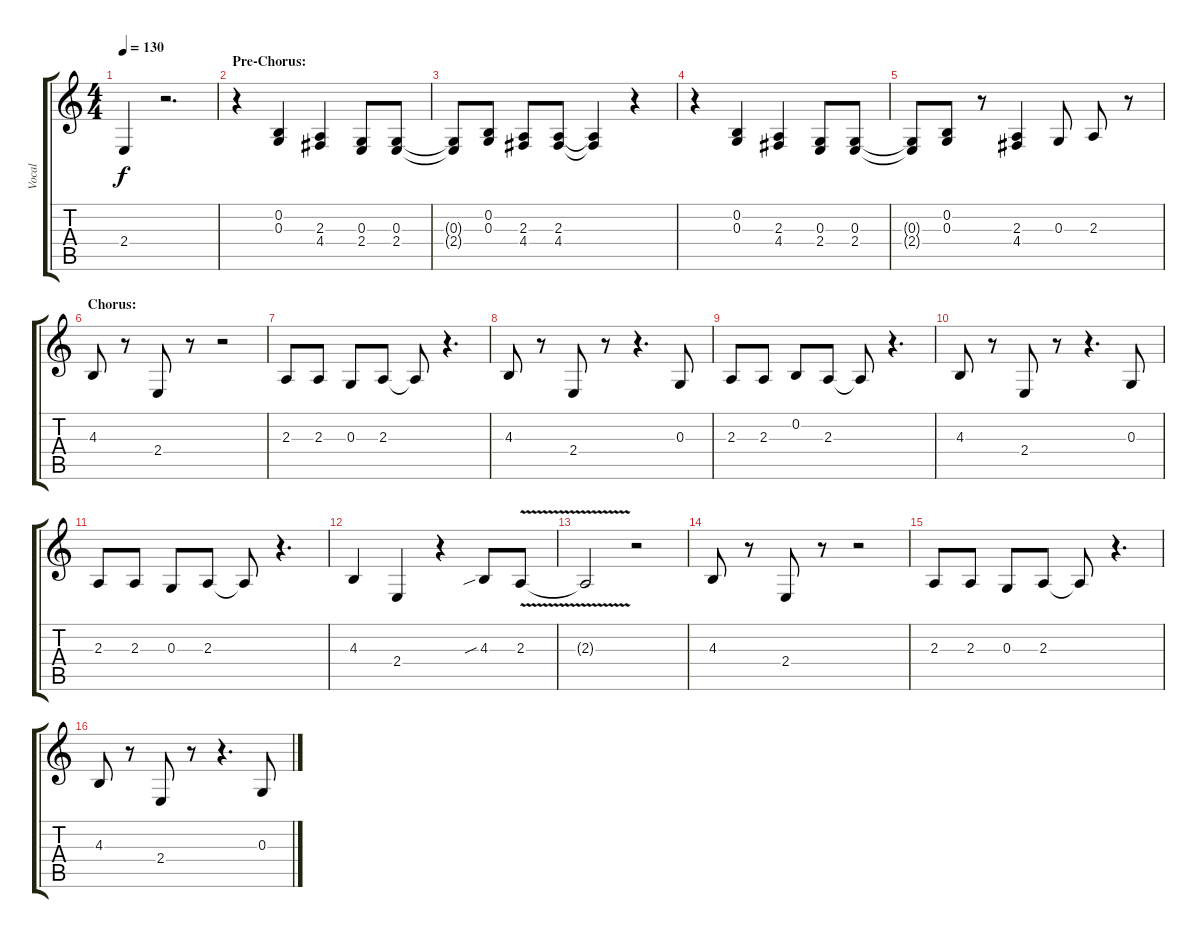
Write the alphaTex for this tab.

\track ("Vocal" "Vocal") {instrument oboe}
\staff {score tabs}
\tuning (E4 B3 G3 D3 A2 E2) {hide}
\ts (4 4)
\tempo 130
\clef g2
\ks c
2.4{t}.4{dy f} r.2{d} |
\section ("" "Pre-Chorus:")
r.4 (0.2 0.3).4 (2.3 4.4).4 (0.3 2.4).8 (0.3 2.4).8 |
(0.3{t} 2.4{t}).8 (0.2 0.3).8 (2.3 4.4).8 (2.3 4.4).8 (2.3{t} 4.4{t}).4 r.4 |
r.4 (0.2 0.3).4 (2.3 4.4).4 (0.3 2.4).8 (0.3 2.4).8 |
(0.3{t} 2.4{t}).8 (0.2 0.3).8 r.8 (2.3 4.4).4 0.3.8 2.3.8 r.8 |
\section ("" "Chorus:")
4.3.8 r.8 2.4.8 r.8 r.2 |
2.3.8 2.3.8 0.3.8 2.3.8 2.3{t}.8 r.4{d} |
4.3.8 r.8 2.4.8 r.8 r.4{d} 0.3.8 |
2.3.8 2.3.8 0.2.8 2.3.8 2.3{t}.8 r.4{d} |
4.3.8 r.8 2.4.8 r.8 r.4{d} 0.3.8 |
2.3.8 2.3.8 0.3.8 2.3.8 2.3{t}.8 r.4{d} |
4.3.4 2.4.4 r.4 4.3{sib}.8 2.3{v}.8 |
2.3{t}.2 r.2 |
4.3.8 r.8 2.4.8 r.8 r.2 |
2.3.8 2.3.8 0.3.8 2.3.8 2.3{t}.8 r.4{d} |
4.3.8 r.8 2.4.8 r.8 r.4{d} 0.3.8
